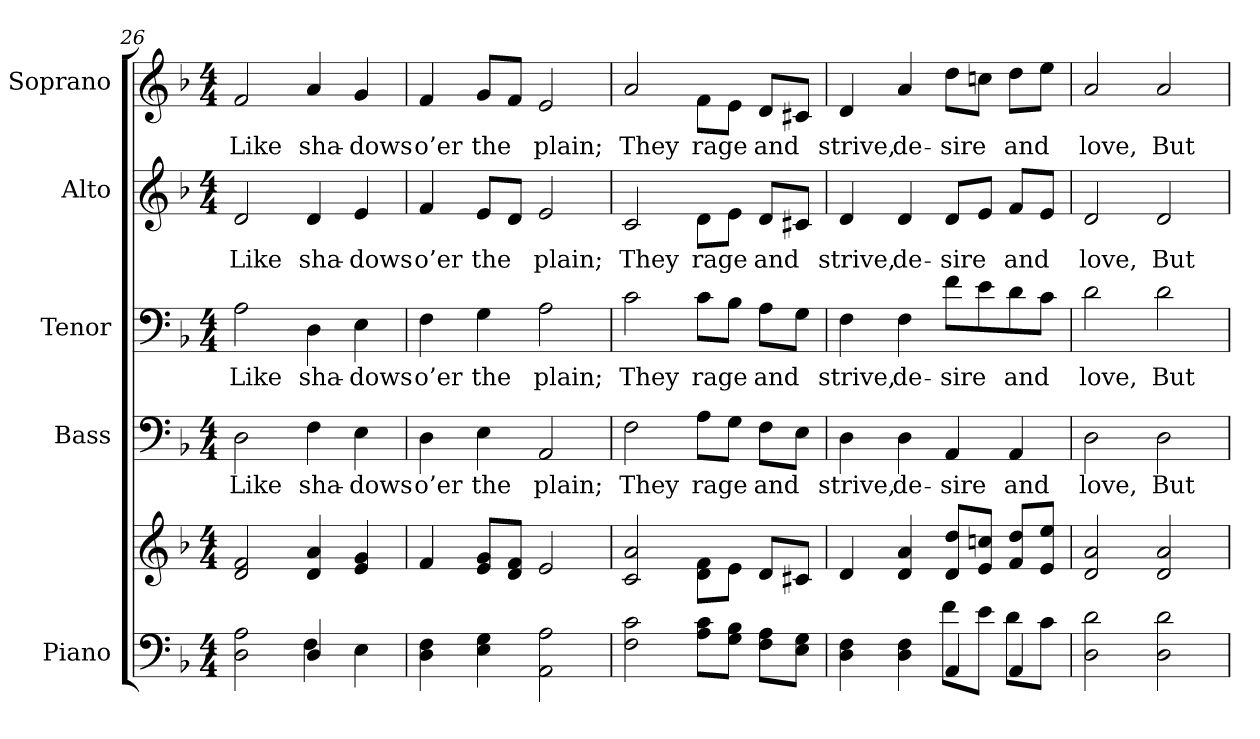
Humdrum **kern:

**kern	**kern	**kern	**text	**kern	**text	**kern	**text	**kern	**text
*part5	*part5	*part4	*part4	*part3	*part3	*part2	*part2	*part1	*part1
*staff6	*staff5	*staff4	*staff4	*staff3	*staff3	*staff2	*staff2	*staff1	*staff1
*I"Piano	*	*I"Bass	*	*I"Tenor	*	*I"Alto	*	*I"Soprano	*
*I'Pno.	*	*I'B.	*	*I'T.	*	*I'A.	*	*I'S.	*
*clefF4	*clefG2	*clefF4	*	*clefF4	*	*clefG2	*	*clefG2	*
*k[b-]	*k[b-]	*k[b-]	*	*k[b-]	*	*k[b-]	*	*k[b-]	*
*F:	*F:	*F:	*	*F:	*	*F:	*	*F:	*
*M4/4	*M4/4	*M4/4	*	*M4/4	*	*M4/4	*	*M4/4	*
=26	=26	=26	=26	=26	=26	=26	=26	=26	=26
*^	*	*	*	*	*	*	*	*	*
!	!	!	!	!LO:LY:b:color=#000000	!	!	!	!	!	!
!	!	!	!	!	!	!LO:LY:b:color=#000000	!	!	!	!
!	!	!	!	!	!	!	!	!LO:LY:b:color=#000000	!	!
!	!	!	!	!	!	!	!	!	!	!LO:LY:b:color=#000000
2Di\ 2Ai	2ryy	2di/ 2fi	2Di\	Like	2Ai\	Like	2di/	Like	2fi/	Like
!	!	!	!	!LO:LY:b:color=#000000	!	!	!	!	!	!
!	!	!	!	!	!	!LO:LY:b:color=#000000	!	!	!	!
!	!	!	!	!	!	!	!	!LO:LY:b:color=#000000	!	!
!	!	!	!	!	!	!	!	!	!	!LO:LY:b:color=#000000
4Di/	4Fi\	4di/ 4ai	4Fi\	sha-	4Di\	sha-	4di/	sha-	4ai/	sha-
!	!	!	!	!LO:LY:b:color=#000000	!	!	!	!	!	!
!	!	!	!	!	!	!LO:LY:b:color=#000000	!	!	!	!
!	!	!	!	!	!	!	!	!LO:LY:b:color=#000000	!	!
!	!	!	!	!	!	!	!	!	!	!LO:LY:b:color=#000000
4Ei\	4ryy	4ei/ 4gi	4Ei\	-dows	4Ei\	-dows	4ei/	-dows	4gi/	-dows
*v	*v	*	*	*	*	*	*	*	*	*
=27	=27	=27	=27	=27	=27	=27	=27	=27	=27
*^	*	*	*	*	*	*	*	*	*
!	!	!	!	!LO:LY:b:color=#000000	!	!	!	!	!	!
*v	*v	*	*	*	*	*	*	*	*	*
*^	*	*	*	*	*	*	*	*	*
!	!	!	!	!	!	!LO:LY:b:color=#000000	!	!	!	!
*v	*v	*	*	*	*	*	*	*	*	*
*^	*	*	*	*	*	*	*	*	*
!	!	!	!	!	!	!	!	!LO:LY:b:color=#000000	!	!
*v	*v	*	*	*	*	*	*	*	*	*
*^	*	*	*	*	*	*	*	*	*
!	!	!	!	!	!	!	!	!	!	!LO:LY:b:color=#000000
*v	*v	*	*	*	*	*	*	*	*	*
4Di\ 4Fi	4fi/	4Di\	o’er	4Fi\	o’er	4fi/	o’er	4fi/	o’er
!	!	!	!LO:LY:b:color=#000000	!	!	!	!	!	!
!	!	!	!	!	!LO:LY:b:color=#000000	!	!	!	!
!	!	!	!	!	!	!	!LO:LY:b:color=#000000	!	!
!	!	!	!	!	!	!	!	!	!LO:LY:b:color=#000000
4Ei\ 4Gi	8ei/ 8giL	4Ei\	the	4Gi\	the	8ei/L	the	8gi/L	the
.	8di/ 8fiJ	.	.	.	.	8di/J	.	8fi/J	.
!	!	!	!LO:LY:b:color=#000000	!	!	!	!	!	!
!	!	!	!	!	!LO:LY:b:color=#000000	!	!	!	!
!	!	!	!	!	!	!	!LO:LY:b:color=#000000	!	!
!	!	!	!	!	!	!	!	!	!LO:LY:b:color=#000000
2AAi\ 2Ai	2ei/	2AAi/	plain;	2Ai\	plain;	2ei/	plain;	2ei/	plain;
=28	=28	=28	=28	=28	=28	=28	=28	=28	=28
!	!	!	!LO:LY:b:color=#000000	!	!	!	!	!	!
!	!	!	!	!	!LO:LY:b:color=#000000	!	!	!	!
!	!	!	!	!	!	!	!LO:LY:b:color=#000000	!	!
!	!	!	!	!	!	!	!	!	!LO:LY:b:color=#000000
2Fi\ 2ci	2ci/ 2ai	2Fi\	They	2ci\	They	2ci/	They	2ai/	They
!	!	!	!LO:LY:b:color=#000000	!	!	!	!	!	!
!	!	!	!	!	!LO:LY:b:color=#000000	!	!	!	!
!	!	!	!	!	!	!	!LO:LY:b:color=#000000	!	!
!	!	!	!	!	!	!	!	!	!LO:LY:b:color=#000000
8Ai\ 8ciL	8di\ 8fiL	8Ai\L	rage	8ci\L	rage	8di\L	rage	8fi\L	rage
8Gi\ 8B-iJ	8ei\J	8Gi\J	.	8B-i\J	.	8ei\J	.	8ei\J	.
!	!	!	!LO:LY:b:color=#000000	!	!	!	!	!	!
!	!	!	!	!	!LO:LY:b:color=#000000	!	!	!	!
!	!	!	!	!	!	!	!LO:LY:b:color=#000000	!	!
!	!	!	!	!	!	!	!	!	!LO:LY:b:color=#000000
8Fi\ 8AiL	8di/L	8Fi\L	and	8Ai\L	and	8di/L	and	8di/L	and
8Ei\ 8GiJ	8c#Xi/J	8Ei\J	.	8Gi\J	.	8c#Xi/J	.	8c#Xi/J	.
!!LO:PB:g=z
=29	=29	=29	=29	=29	=29	=29	=29	=29	=29
*^	*	*	*	*	*	*	*	*	*
!	!	!	!	!LO:LY:b:color=#000000	!	!	!	!	!	!
!	!	!	!	!	!	!LO:LY:b:color=#000000	!	!	!	!
!	!	!	!	!	!	!	!	!LO:LY:b:color=#000000	!	!
!	!	!	!	!	!	!	!	!	!	!LO:LY:b:color=#000000
4Di\ 4Fi	2ryy	4di/	4Di\	strive,	4Fi\	strive,	4di/	strive,	4di/	strive,
!	!	!	!	!LO:LY:b:color=#000000	!	!	!	!	!	!
!	!	!	!	!	!	!LO:LY:b:color=#000000	!	!	!	!
!	!	!	!	!	!	!	!	!LO:LY:b:color=#000000	!	!
!	!	!	!	!	!	!	!	!	!	!LO:LY:b:color=#000000
4Di\ 4Fi	.	4di/ 4ai	4Di\	de-	4Fi\	de-	4di/	de-	4ai/	de-
!	!	!	!	!LO:LY:b:color=#000000	!	!	!	!	!	!
!	!	!	!	!	!	!LO:LY:b:color=#000000	!	!	!	!
!	!	!	!	!	!	!	!	!LO:LY:b:color=#000000	!	!
!	!	!	!	!	!	!	!	!	!	!LO:LY:b:color=#000000
4AAi/	8fi\L	8di/ 8ddiL	4AAi/	-sire	8fi\L	-sire	8di/L	-sire	8ddi\L	-sire
.	8ei\J	8ei/ 8ccniJ	.	.	8ei\	.	8ei/J	.	8ccni\J	.
!	!	!	!	!LO:LY:b:color=#000000	!	!	!	!	!	!
!	!	!	!	!	!	!LO:LY:b:color=#000000	!	!	!	!
!	!	!	!	!	!	!	!	!LO:LY:b:color=#000000	!	!
!	!	!	!	!	!	!	!	!	!	!LO:LY:b:color=#000000
4AAi/	8di\L	8fi/ 8ddiL	4AAi/	and	8di\	and	8fi/L	and	8ddi\L	and
.	8ci\J	8ei/ 8eeiJ	.	.	8ci\J	.	8ei/J	.	8eei\J	.
*v	*v	*	*	*	*	*	*	*	*	*
=30	=30	=30	=30	=30	=30	=30	=30	=30	=30
*^	*	*	*	*	*	*	*	*	*
!	!	!	!	!LO:LY:b:color=#000000	!	!	!	!	!	!
*v	*v	*	*	*	*	*	*	*	*	*
*^	*	*	*	*	*	*	*	*	*
!	!	!	!	!	!	!LO:LY:b:color=#000000	!	!	!	!
*v	*v	*	*	*	*	*	*	*	*	*
*^	*	*	*	*	*	*	*	*	*
!	!	!	!	!	!	!	!	!LO:LY:b:color=#000000	!	!
*v	*v	*	*	*	*	*	*	*	*	*
*^	*	*	*	*	*	*	*	*	*
!	!	!	!	!	!	!	!	!	!	!LO:LY:b:color=#000000
*v	*v	*	*	*	*	*	*	*	*	*
2Di\ 2di	2di/ 2ai	2Di\	love,	2di\	love,	2di/	love,	2ai/	love,
!	!	!	!LO:LY:b:color=#000000	!	!	!	!	!	!
!	!	!	!	!	!LO:LY:b:color=#000000	!	!	!	!
!	!	!	!	!	!	!	!LO:LY:b:color=#000000	!	!
!	!	!	!	!	!	!	!	!	!LO:LY:b:color=#000000
2Di\ 2di	2di/ 2ai	2Di\	But	2di\	But	2di/	But	2ai/	But
=	=	=	=	=	=	=	=	=	=
*-	*-	*-	*-	*-	*-	*-	*-	*-	*-
